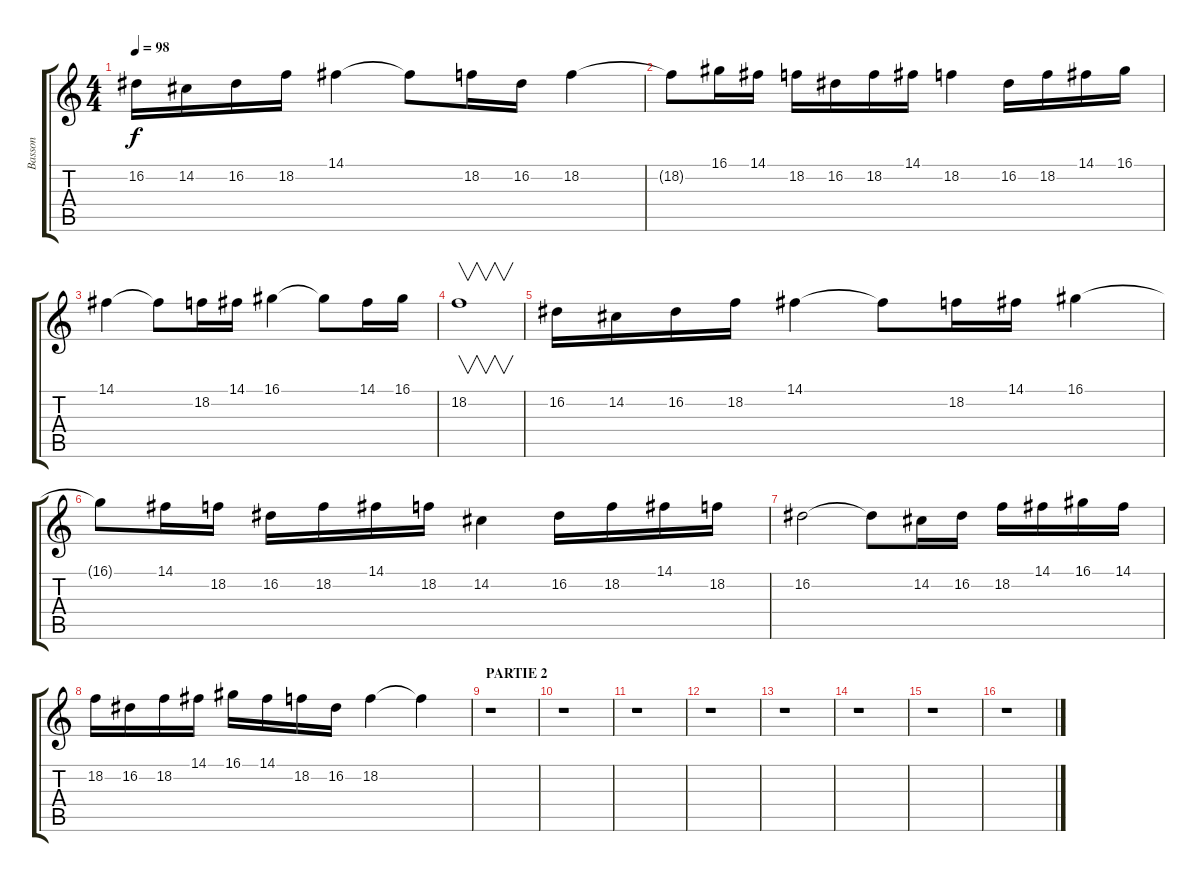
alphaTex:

\track ("Basson" "Basson") {instrument bassoon}
\staff {score tabs}
\tuning (E4 B3 G3 D3 A2 E2) {hide}
\ts (4 4)
\tempo 98
\clef g2
\ks c
16.2.16{dy f} 14.2.16 16.2.16 18.2.16 14.1.4 14.1{t}.8 18.2.16 16.2.16 18.2.4 |
18.2{t}.8 16.1.16 14.1.16 18.2.16 16.2.16 18.2.16 14.1.16 18.2.4 16.2.16 18.2.16 14.1.16 16.1.16 |
14.1.4 14.1{t}.8 18.2.16 14.1.16 16.1.4 16.1{t}.8 14.1.16 16.1.16 |
18.2.1{v} |
16.2.16 14.2.16 16.2.16 18.2.16 14.1.4 14.1{t}.8 18.2.16 14.1.16 16.1.4 |
16.1{t}.8 14.1.16 18.2.16 16.2.16 18.2.16 14.1.16 18.2.16 14.2.4 16.2.16 18.2.16 14.1.16 18.2.16 |
16.2.2 16.2{t}.8 14.2.16 16.2.16 18.2.16 14.1.16 16.1.16 14.1.16 |
18.2.16 16.2.16 18.2.16 14.1.16 16.1.16 14.1.16 18.2.16 16.2.16 18.2.4 18.2{t}.4 |
\section ("" "PARTIE 2")
r.1 |
r.1 |
r.1 |
r.1 |
r.1 |
r.1 |
r.1 |
r.1
